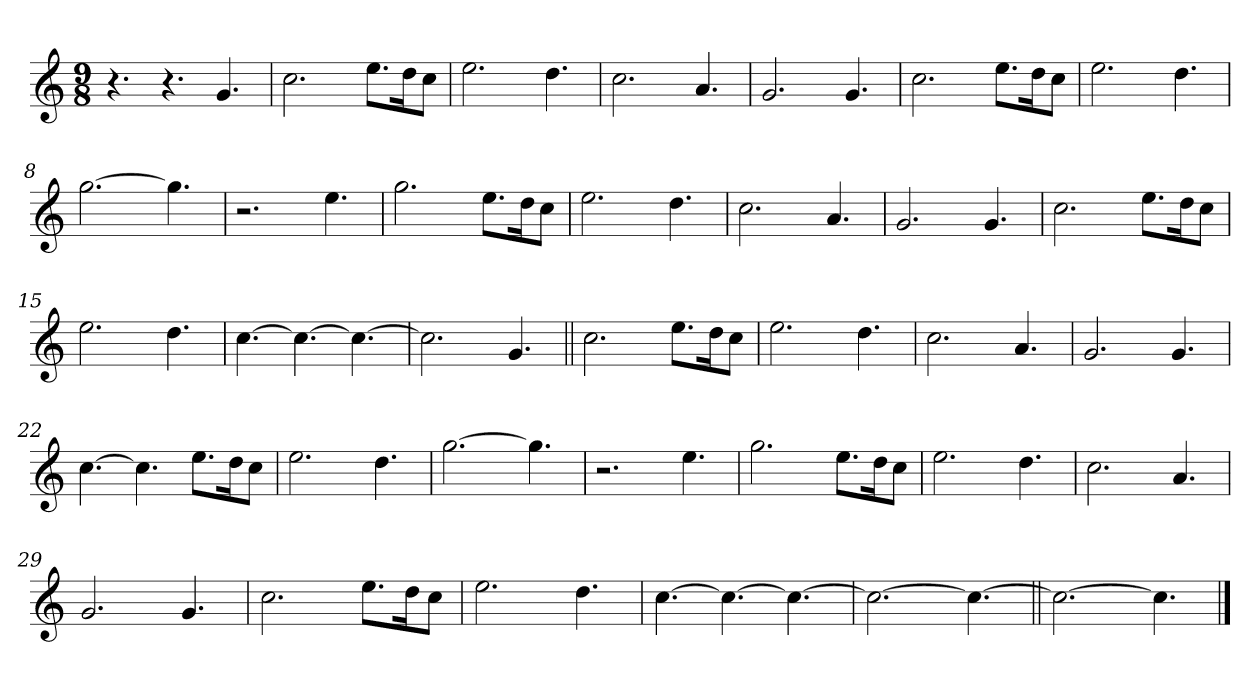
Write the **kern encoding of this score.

**kern
*part1
*staff1
*clefG2
*k[]
*C:
*M9/8
=1
4.r
4.r
4.g/
=2
2.cc\
8.ee\L
16dd\k
8cc\J
=3
2.ee\
4.dd\
=4
2.cc\
4.a/
=5
2.g/
4.g/
!!LO:LB:g=z
=6
2.cc\
8.ee\L
16dd\k
8cc\J
=7
2.ee\
4.dd\
=8
[2.gg\
4.gg\]
=9
2.r
4.ee\
=10
2.gg\
8.ee\L
16dd\k
8cc\J
=11
2.ee\
4.dd\
!!LO:LB:g=z
=12
2.cc\
4.a/
=13
2.g/
4.g/
=14
2.cc\
8.ee\L
16dd\k
8cc\J
=15
2.ee\
4.dd\
=16
[4.cc\
4.cc\_
4.cc\_
=17
2.cc\]
4.g/
!!LO:LB:g=z
=18||
2.cc\
8.ee\L
16dd\k
8cc\J
=19
2.ee\
4.dd\
=20
2.cc\
4.a/
=21
2.g/
4.g/
=22
[4.cc\
4.cc\]
8.ee\L
16dd\k
8cc\J
=23
2.ee\
4.dd\
!!LO:LB:g=z
=24
[2.gg\
4.gg\]
=25
2.r
4.ee\
=26
2.gg\
8.ee\L
16dd\k
8cc\J
=27
2.ee\
4.dd\
=28
2.cc\
4.a/
=29
2.g/
4.g/
!!LO:LB:g=z
=30
2.cc\
8.ee\L
16dd\k
8cc\J
=31
2.ee\
4.dd\
=32
[4.cc\
4.cc\_
4.cc\_
=33
2.cc\_
4.cc\_
=34||
2.cc\_
4.cc\]
==
*-
